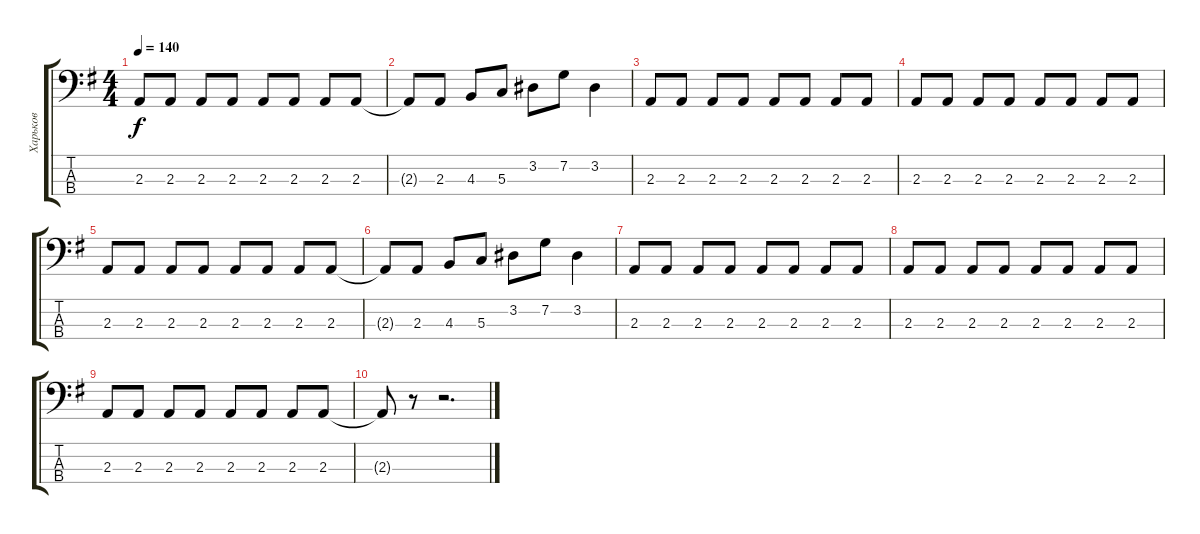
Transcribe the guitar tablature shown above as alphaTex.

\track ("Харьков" "Харьков") {instrument electricbassfinger}
\staff {score tabs}
\tuning (F2 C2 G1 D1) {hide}
\ts (4 4)
\tempo 140
\clef f4
\ks g
2.3.8{dy f} 2.3.8 2.3.8 2.3.8 2.3.8 2.3.8 2.3.8 2.3.8 |
2.3{t}.8 2.3.8 4.3.8 5.3.8 3.2.8 7.2.8 3.2.4 |
2.3.8 2.3.8 2.3.8 2.3.8 2.3.8 2.3.8 2.3.8 2.3.8 |
2.3.8 2.3.8 2.3.8 2.3.8 2.3.8 2.3.8 2.3.8 2.3.8 |
2.3.8 2.3.8 2.3.8 2.3.8 2.3.8 2.3.8 2.3.8 2.3.8 |
2.3{t}.8 2.3.8 4.3.8 5.3.8 3.2.8 7.2.8 3.2.4 |
2.3.8 2.3.8 2.3.8 2.3.8 2.3.8 2.3.8 2.3.8 2.3.8 |
2.3.8 2.3.8 2.3.8 2.3.8 2.3.8 2.3.8 2.3.8 2.3.8 |
2.3.8 2.3.8 2.3.8 2.3.8 2.3.8 2.3.8 2.3.8 2.3.8 |
2.3{t}.8 r.8 r.2{d}
